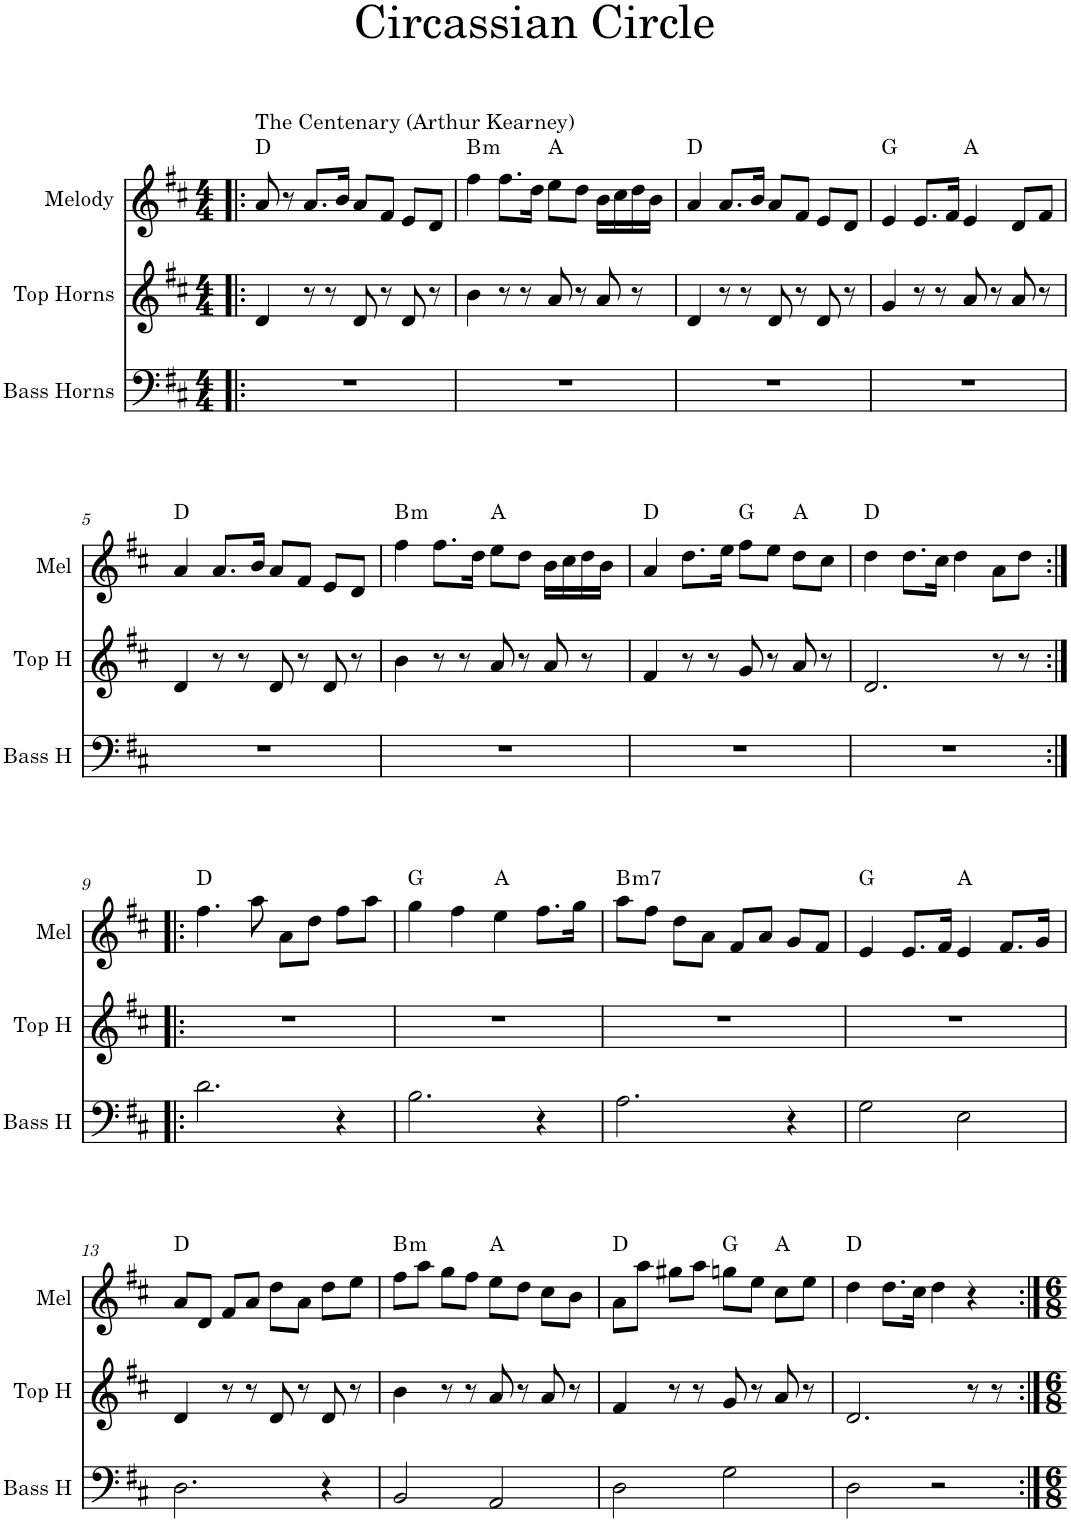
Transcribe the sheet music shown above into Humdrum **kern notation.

**kern	**kern	**kern	**harte
*part3	*part2	*part1	*part1
*staff3	*staff2	*staff1	*
*I"Bass Horns	*I"Top Horns	*I"Melody	*
*I'Bass H	*I'Top H	*I'Mel	*
*clefF4	*clefG2	*clefG2	*
*	*Trd7c12	*	*
*k[f#c#]	*k[f#c#]	*k[f#c#]	*
*M4/4	*M4/4	*M4/4	*
=1!|:	=1!|:	=1!|:	=1!|:
!	!	!LO:TX:a:t=The Centenary (Arthur Kearney)	!
1r	4d/	8a/	D:maj
.	.	8r	.
.	8r	8.a/L	.
.	8r	.	.
.	.	16b/Jk	.
.	8d/	8a/L	.
.	8r	8f#/J	.
.	8d/	8e/L	.
.	8r	8d/J	.
=2	=2	=2	=2
!	!	!	!LO:H:kt=m
1r	4b\	4ff#\	B:min
.	8r	8.ff#\L	.
.	8r	.	.
.	.	16dd\Jk	.
.	8a/	8ee\L	A:maj
.	8r	8dd\J	.
.	8a/	16b\LL	.
.	.	16cc#\	.
.	8r	16dd\	.
.	.	16b\JJ	.
=3	=3	=3	=3
1r	4d/	4a/	D:maj
.	8r	8.a/L	.
.	8r	.	.
.	.	16b/Jk	.
.	8d/	8a/L	.
.	8r	8f#/J	.
.	8d/	8e/L	.
.	8r	8d/J	.
=4	=4	=4	=4
1r	4g/	4e/	G:maj
.	8r	8.e/L	.
.	8r	.	.
.	.	16f#/Jk	.
.	8a/	4e/	A:maj
.	8r	.	.
.	8a/	8d/L	.
.	8r	8f#/J	.
!!LO:LB:g=z
=5	=5	=5	=5
1r	4d/	4a/	D:maj
.	8r	8.a/L	.
.	8r	.	.
.	.	16b/Jk	.
.	8d/	8a/L	.
.	8r	8f#/J	.
.	8d/	8e/L	.
.	8r	8d/J	.
=6	=6	=6	=6
!	!	!	!LO:H:kt=m
1r	4b\	4ff#\	B:min
.	8r	8.ff#\L	.
.	8r	.	.
.	.	16dd\Jk	.
.	8a/	8ee\L	A:maj
.	8r	8dd\J	.
.	8a/	16b\LL	.
.	.	16cc#\	.
.	8r	16dd\	.
.	.	16b\JJ	.
=7	=7	=7	=7
1r	4f#/	4a/	D:maj
.	8r	8.dd\L	.
.	8r	.	.
.	.	16ee\Jk	.
.	8g/	8ff#\L	G:maj
.	8r	8ee\J	.
.	8a/	8dd\L	A:maj
.	8r	8cc#\J	.
=8	=8	=8	=8
1r	2.d/	4dd\	D:maj
.	.	8.dd\L	.
.	.	16cc#\Jk	.
.	.	4dd\	.
.	8r	8a\L	.
.	8r	8dd\J	.
!!LO:LB:g=z
=9:|!|:	=9:|!|:	=9:|!|:	=9:|!|:
2.d\	1r	4.ff#\	D:maj
.	.	8aa\	.
.	.	8a\L	.
.	.	8dd\J	.
4r	.	8ff#\L	.
.	.	8aa\J	.
=10	=10	=10	=10
2.B\	1r	4gg\	G:maj
.	.	4ff#\	.
.	.	4ee\	A:maj
4r	.	8.ff#\L	.
.	.	16gg\Jk	.
=11	=11	=11	=11
!	!	!	!LO:H:kt=m7
2.A\	1r	8aa\L	B:min7
.	.	8ff#\J	.
.	.	8dd\L	.
.	.	8a\J	.
.	.	8f#/L	.
.	.	8a/J	.
4r	.	8g/L	.
.	.	8f#/J	.
=12	=12	=12	=12
2G\	1r	4e/	G:maj
.	.	8.e/L	.
.	.	16f#/Jk	.
2E\	.	4e/	A:maj
.	.	8.f#/L	.
.	.	16g/Jk	.
!!LO:LB:g=z
=13	=13	=13	=13
2.D\	4d/	8a/L	D:maj
.	.	8d/J	.
.	8r	8f#/L	.
.	8r	8a/J	.
.	8d/	8dd\L	.
.	8r	8a\J	.
4r	8d/	8dd\L	.
.	8r	8ee\J	.
=14	=14	=14	=14
!	!	!	!LO:H:kt=m
2BB/	4b\	8ff#\L	B:min
.	.	8aa\J	.
.	8r	8gg\L	.
.	8r	8ff#\J	.
2AA/	8a/	8ee\L	A:maj
.	8r	8dd\J	.
.	8a/	8cc#\L	.
.	8r	8b\J	.
=15	=15	=15	=15
2D\	4f#/	8a\L	D:maj
.	.	8aa\J	.
.	8r	8gg#X\L	.
.	8r	8aa\J	.
2G\	8g/	8ggn\L	G:maj
.	8r	8ee\J	.
.	8a/	8cc#\L	A:maj
.	8r	8ee\J	.
=16	=16	=16	=16
2D\	2.d/	4dd\	D:maj
.	.	8.dd\L	.
.	.	16cc#\Jk	.
2r	.	4dd\	.
.	8r	4r	.
.	8r	.	.
=:|!	=:|!	=:|!	=:|!
*-	*-	*-	*-
